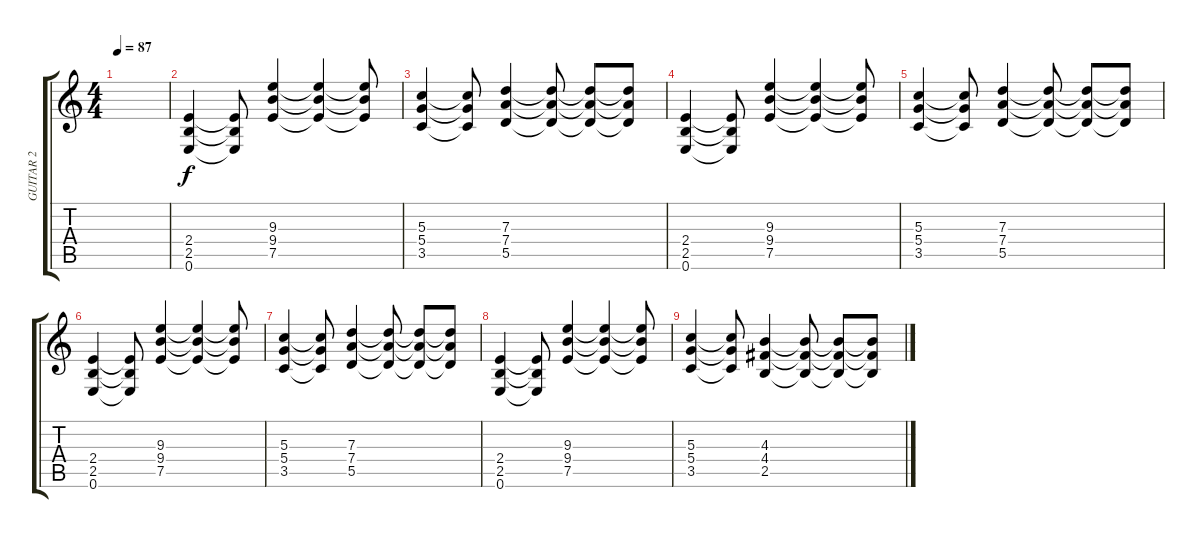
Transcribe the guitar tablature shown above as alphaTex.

\track ("GUITAR 2" "GUITAR 2") {instrument distortionguitar}
\staff {score tabs}
\tuning (E4 B3 G3 D3 A2 E2) {hide}
\ts (4 4)
\tempo 87
\clef g2
\ks c
|
(2.4 2.5 0.6).4 (2.4{t} 2.5{t} 0.6{t}).8 (9.3 9.4 7.5).4 (9.3{t} 9.4{t} 7.5{t}).4 (9.3{t} 9.4{t} 7.5{t}).8 |
(5.3 5.4 3.5).4 (5.3{t} 5.4{t} 3.5{t}).8 (7.3 7.4 5.5).4 (7.3{t} 7.4{t} 5.5{t}).8 (7.3{t} 7.4{t} 5.5{t}).8 (7.3{t} 7.4{t} 5.5{t}).8 |
(2.4 2.5 0.6).4 (2.4{t} 2.5{t} 0.6{t}).8 (9.3 9.4 7.5).4 (9.3{t} 9.4{t} 7.5{t}).4 (9.3{t} 9.4{t} 7.5{t}).8 |
(5.3 5.4 3.5).4 (5.3{t} 5.4{t} 3.5{t}).8 (7.3 7.4 5.5).4 (7.3{t} 7.4{t} 5.5{t}).8 (7.3{t} 7.4{t} 5.5{t}).8 (7.3{t} 7.4{t} 5.5{t}).8 |
(2.4 2.5 0.6).4 (2.4{t} 2.5{t} 0.6{t}).8 (9.3 9.4 7.5).4 (9.3{t} 9.4{t} 7.5{t}).4 (9.3{t} 9.4{t} 7.5{t}).8 |
(5.3 5.4 3.5).4 (5.3{t} 5.4{t} 3.5{t}).8 (7.3 7.4 5.5).4 (7.3{t} 7.4{t} 5.5{t}).8 (7.3{t} 7.4{t} 5.5{t}).8 (7.3{t} 7.4{t} 5.5{t}).8 |
(2.4 2.5 0.6).4 (2.4{t} 2.5{t} 0.6{t}).8 (9.3 9.4 7.5).4 (9.3{t} 9.4{t} 7.5{t}).4 (9.3{t} 9.4{t} 7.5{t}).8 |
(5.3 5.4 3.5).4 (5.3{t} 5.4{t} 3.5{t}).8 (4.3 4.4 2.5).4 (4.3{t} 4.4{t} 2.5{t}).8 (4.3{t} 4.4{t} 2.5{t}).8 (4.3{t} 4.4{t} 2.5{t}).8
